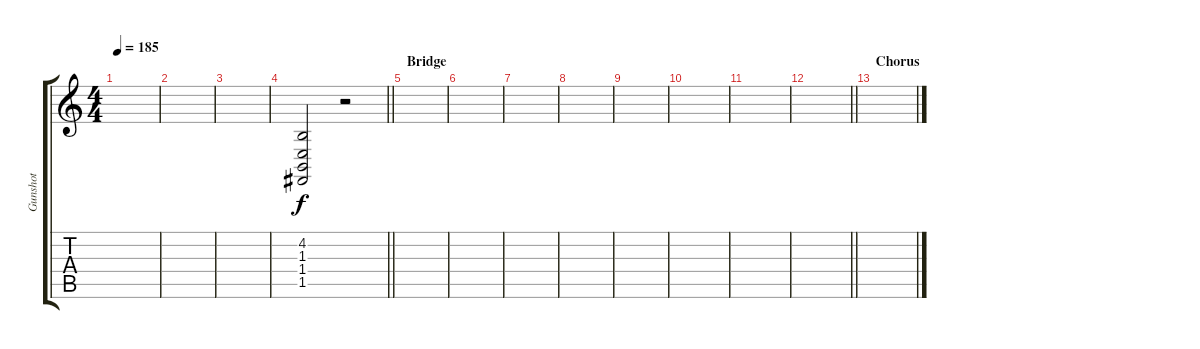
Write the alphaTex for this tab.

\track ("Gunshot" "Gunshot") {instrument gunshot}
\staff {score tabs}
\tuning (C4 G3 Eb3 Bb2 F2 C2) {hide}
\ts (4 4)
\tempo 185
\clef g2
\ks c
|
|
|
\barLineRight lightlight
(4.2 1.3 1.4 1.5).2 r.2 |
\section ("" "Bridge")
|
|
|
|
|
|
|
\barLineRight lightlight
|
\section ("" "Chorus")
